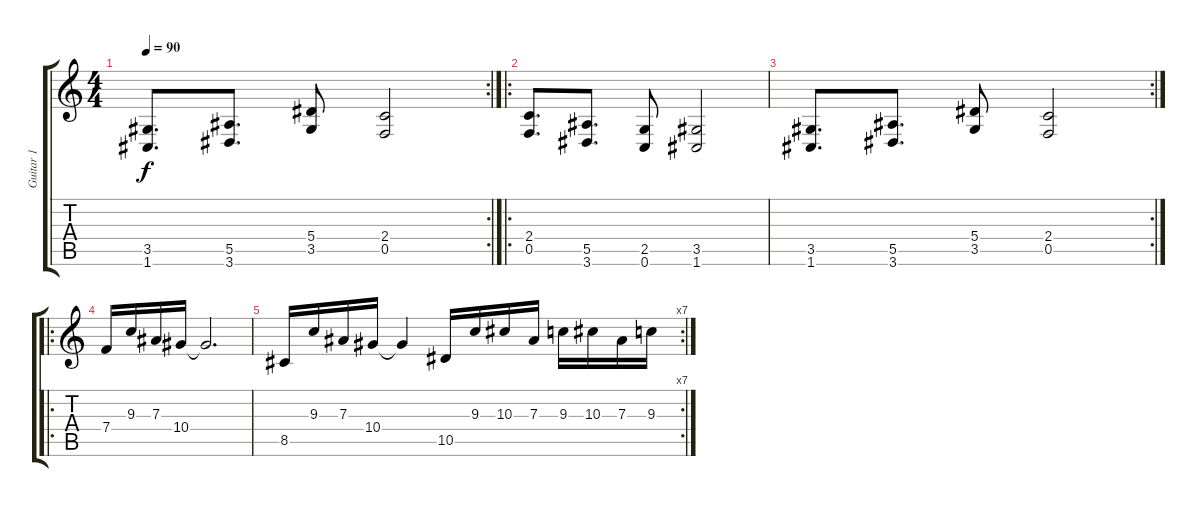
\track ("Guitar 1" "Guitar 1") {instrument distortionguitar}
\staff {score tabs}
\tuning (C4 G3 Eb3 Bb2 F2 C2) {hide}
\rc 2
\ts (4 4)
\tempo 90
\clef g2
\ks c
(3.5 1.6).8{d dy f} (5.5 3.6).8{d} (5.4 3.5).8 (2.4 0.5).2 |
\ro
(2.4 0.5).8{d} (5.5 3.6).8{d} (2.5 0.6).8 (3.5 1.6).2 |
\rc 2
(3.5 1.6).8{d} (5.5 3.6).8{d} (5.4 3.5).8 (2.4 0.5).2 |
\ro
7.4.16{volume 11 instrument electricguitarjazz} 9.3.16 7.3.16 10.4.16 10.4{t}.2{d} |
\rc 7
8.5.16 9.3.16 7.3.16 10.4.16 10.4{t}.4 10.5.16 9.3.16 10.3.16 7.3.16 9.3.16 10.3.16 7.3.16 9.3.16
